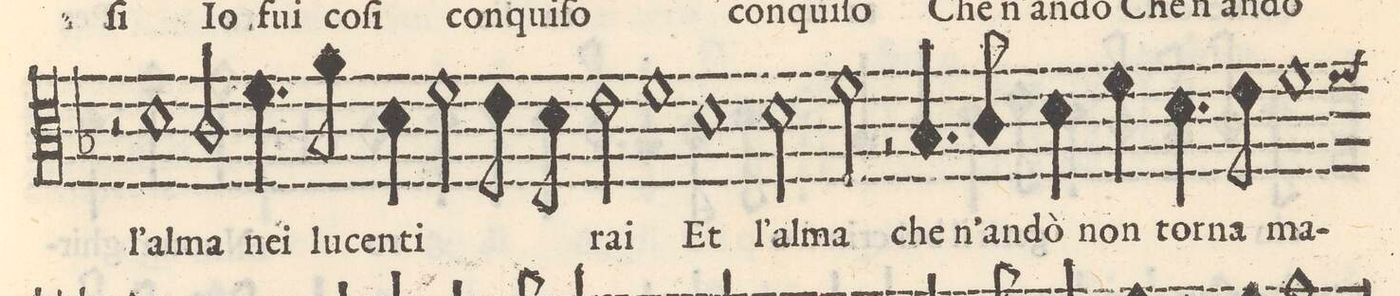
**kern	**text
*I"TENORE	*
*clefC3	*
*k[b-]	*
*met(C)	*
*M2/1	*
2r	.
1d\	l'al-
=22-	=22-
2c/	-ma
4.f\	nei
8a\	lu-
4d\	-cen-
2f\	-ti
=23-	=23-
8e\	.
8d\	.
2e\	.
1f	rai
=24-	=24-
1d	Et
2d\	l'al-
2f\	-ma
=25-	=25-
2r	.
4.B-/	che
8c/	n'an-
4d\	-dò
4f\	non
4.d\	tor-
8e\	-na
=26-	=26-
1f	ma-
*custos:f	*
*-	*-
